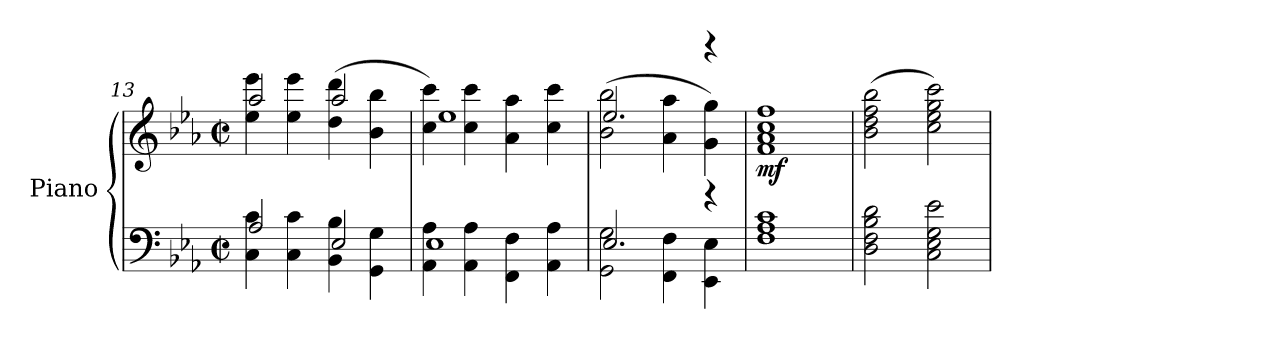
**kern	**kern	**dynam
*part1	*part1	*part1
*staff2	*staff1	*staff1/2
*I"Piano	*	*
*I'Pno.	*	*
*clefF4	*clefG2	*
*k[b-e-a-]	*k[b-e-a-]	*
*M2/2	*M2/2	*
*met(c|)	*met(c|)	*
=13	=13	=13
*^	*^	*
4C\ 4c\	2A-/	4ee-\ 4eee-\	2aa-/	.
4C\ 4c\	.	4ee-\ 4eee-\	.	.
4BB-\ 4B-\	2E-/	(>4dd\ 4ddd\	2aa-/	.
4GG\ 4G\	.	4b-\ 4bb-\	.	.
=14	=14	=14	=14	=14
4AA-\ 4A-\	1E-	4cc\ 4ccc\)	1ee-	.
4AA-\ 4A-\	.	4cc\ 4ccc\	.	.
4FF\ 4F\	.	4a-\ 4aa-\	.	.
4AA-\ 4A-\	.	4cc\ 4ccc\	.	.
!!LO:LB:g=z	!!
=15	=15	=15	=15	=15
2GG\ 2G\	2.E-/	(>2b-\ 2bb-\	2.ee-/	.
4FF\ 4F\	.	4a-\ 4aa-\	.	.
4EE-\ 4E-\	4rg	4g\ 4gg\)	4rdddd	.
=16	=16	=16	=16	=16
!	!	!	!	!LO:DY:b
*v	*v	*	*	*
*	*v	*v	*
1F 1A- 1c	1f 1a- 1cc 1ff	mf
=17	=17	=17
2D\ 2F\ 2B-\ 2d\	(>2b-\ 2dd\ 2ff\ 2bb-\	.
2C\ 2E-\ 2G\ 2e-\	2cc\ 2ee-\ 2gg\ 2ccc\)	.
=	=	=
*-	*-	*-
